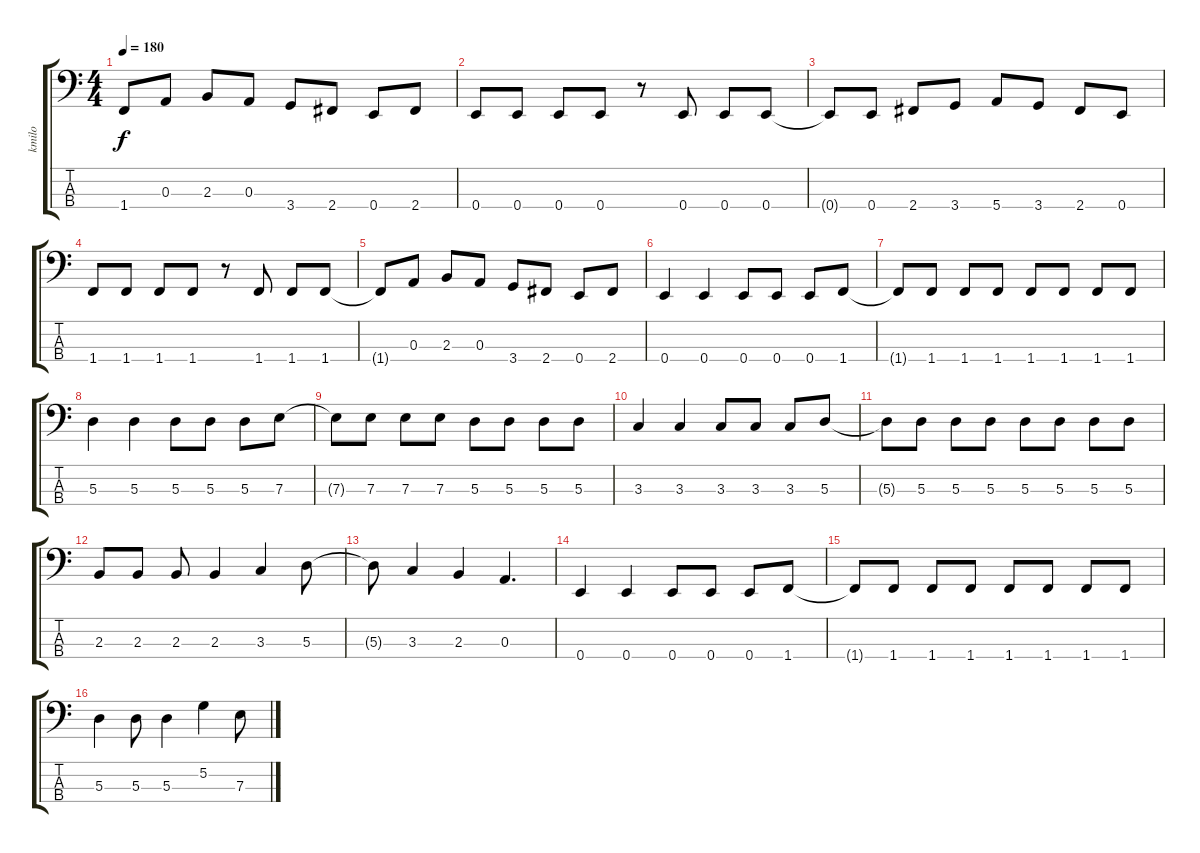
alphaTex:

\track ("kmilo" "kmilo") {instrument electricbassfinger}
\staff {score tabs}
\tuning (G2 D2 A1 E1) {hide}
\ts (4 4)
\tempo 180
\clef f4
\ks c
1.4{t}.8{dy f} 0.3.8 2.3.8 0.3.8 3.4.8 2.4.8 0.4.8 2.4.8 |
0.4.8 0.4.8 0.4.8 0.4.8 r.8 0.4.8 0.4.8 0.4.8 |
0.4{t}.8 0.4.8 2.4.8 3.4.8 5.4.8 3.4.8 2.4.8 0.4.8 |
1.4.8 1.4.8 1.4.8 1.4.8 r.8 1.4.8 1.4.8 1.4.8 |
1.4{t}.8 0.3.8 2.3.8 0.3.8 3.4.8 2.4.8 0.4.8 2.4.8 |
0.4.4 0.4.4 0.4.8 0.4.8 0.4.8 1.4.8 |
1.4{t}.8 1.4.8 1.4.8 1.4.8 1.4.8 1.4.8 1.4.8 1.4.8 |
5.3.4 5.3.4 5.3.8 5.3.8 5.3.8 7.3.8 |
7.3{t}.8 7.3.8 7.3.8 7.3.8 5.3.8 5.3.8 5.3.8 5.3.8 |
3.3.4 3.3.4 3.3.8 3.3.8 3.3.8 5.3.8 |
5.3{t}.8 5.3.8 5.3.8 5.3.8 5.3.8 5.3.8 5.3.8 5.3.8 |
2.3.8 2.3.8 2.3.8 2.3.4 3.3.4 5.3.8 |
5.3{t}.8 3.3.4 2.3.4 0.3.4{d} |
0.4.4 0.4.4 0.4.8 0.4.8 0.4.8 1.4.8 |
1.4{t}.8 1.4.8 1.4.8 1.4.8 1.4.8 1.4.8 1.4.8 1.4.8 |
5.3.4 5.3.8 5.3.4 5.2.4 7.3.8
